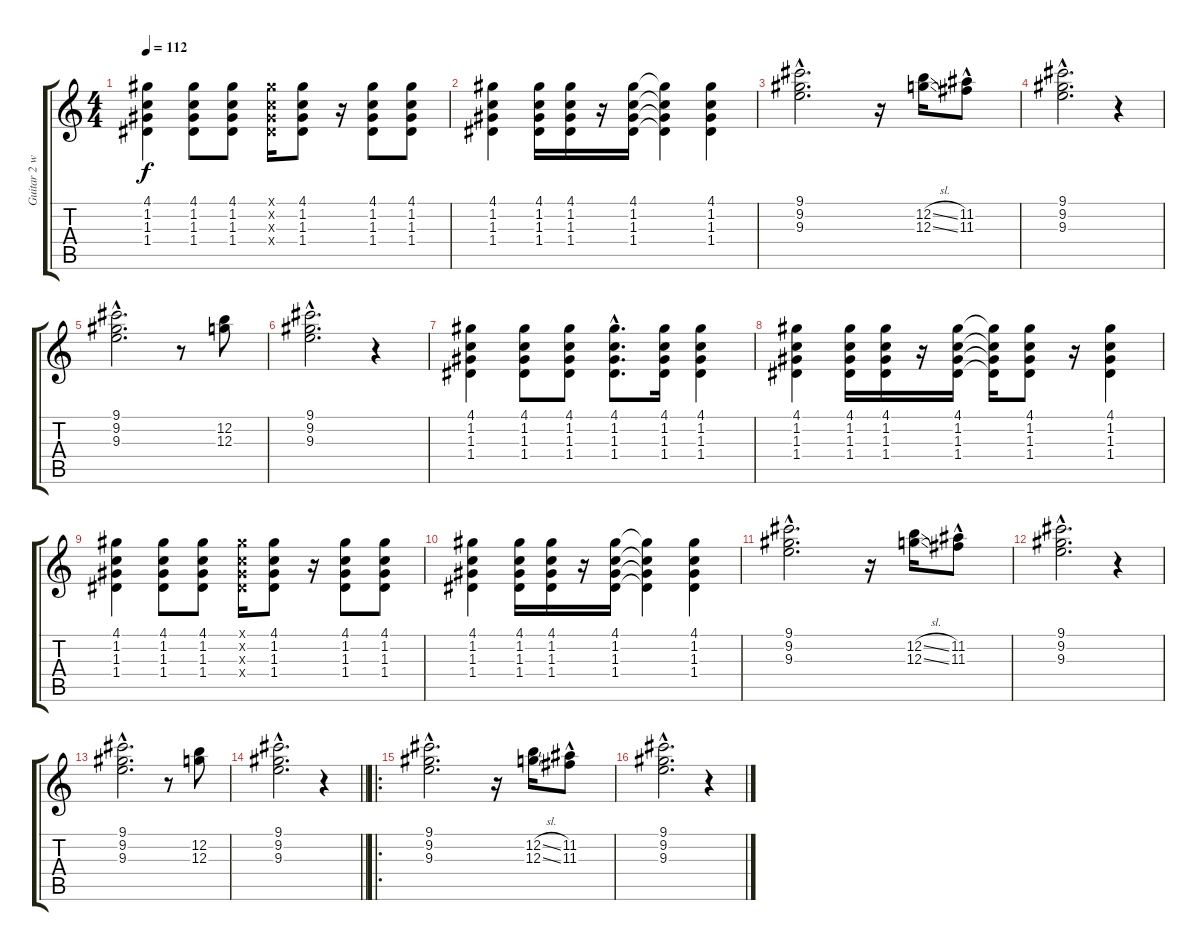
\track ("Guitar 2 w/Wah Wah" "Guitar 2 w") {instrument distortionguitar}
\staff {score tabs}
\tuning (E4 B3 G3 D3 A2 E2) {hide}
\ts (4 4)
\tempo 112
\clef g2
\ks c
(4.1 1.2 1.3 1.4).4{dy f} (4.1 1.2 1.3 1.4).8 (4.1 1.2 1.3 1.4).8 (4.1{x} 1.2{x} 1.3{x} 1.4{x}).16 (4.1 1.2 1.3 1.4).8 r.16 (4.1 1.2 1.3 1.4).8 (4.1 1.2 1.3 1.4).8 |
(4.1 1.2 1.3 1.4).4 (4.1 1.2 1.3 1.4).16 (4.1 1.2 1.3 1.4).16 r.16 (4.1 1.2 1.3 1.4).16 (4.1{t} 1.2{t} 1.3{t} 1.4{t}).4 (4.1 1.2 1.3 1.4).4 |
(9.1{hac} 9.2{hac} 9.3{hac}).2{d} r.16 (12.2{sl} 12.3{sl}).16 (11.2{hac} 11.3{hac}).8 |
(9.1{hac} 9.2{hac} 9.3{hac}).2{d} r.4 |
(9.1{hac} 9.2{hac} 9.3{hac}).2{d} r.8 (12.2 12.3).8 |
(9.1{hac} 9.2{hac} 9.3{hac}).2{d} r.4 |
(4.1 1.2 1.3 1.4).4 (4.1 1.2 1.3 1.4).8 (4.1 1.2 1.3 1.4).8 (4.1{hac} 1.2{hac} 1.3{hac} 1.4{hac}).8{d} (4.1 1.2 1.3 1.4).16 (4.1 1.2 1.3 1.4).4 |
(4.1 1.2 1.3 1.4).4 (4.1 1.2 1.3 1.4).16 (4.1 1.2 1.3 1.4).16 r.16 (4.1 1.2 1.3 1.4).16 (4.1{t} 1.2{t} 1.3{t} 1.4{t}).16 (4.1 1.2 1.3 1.4).8 r.16 (4.1 1.2 1.3 1.4).4 |
(4.1 1.2 1.3 1.4).4 (4.1 1.2 1.3 1.4).8 (4.1 1.2 1.3 1.4).8 (4.1{x} 1.2{x} 1.3{x} 1.4{x}).16 (4.1 1.2 1.3 1.4).8 r.16 (4.1 1.2 1.3 1.4).8 (4.1 1.2 1.3 1.4).8 |
(4.1 1.2 1.3 1.4).4 (4.1 1.2 1.3 1.4).16 (4.1 1.2 1.3 1.4).16 r.16 (4.1 1.2 1.3 1.4).16 (4.1{t} 1.2{t} 1.3{t} 1.4{t}).4 (4.1 1.2 1.3 1.4).4 |
(9.1{hac} 9.2{hac} 9.3{hac}).2{d} r.16 (12.2{sl} 12.3{sl}).16 (11.2{hac} 11.3{hac}).8 |
(9.1{hac} 9.2{hac} 9.3{hac}).2{d} r.4 |
(9.1{hac} 9.2{hac} 9.3{hac}).2{d} r.8 (12.2 12.3).8 |
\barLineRight lightlight
(9.1{hac} 9.2{hac} 9.3{hac}).2{d} r.4 |
\ro
(9.1{hac} 9.2{hac} 9.3{hac}).2{d} r.16 (12.2{sl} 12.3{sl}).16 (11.2{hac} 11.3{hac}).8 |
(9.1{hac} 9.2{hac} 9.3{hac}).2{d} r.4
